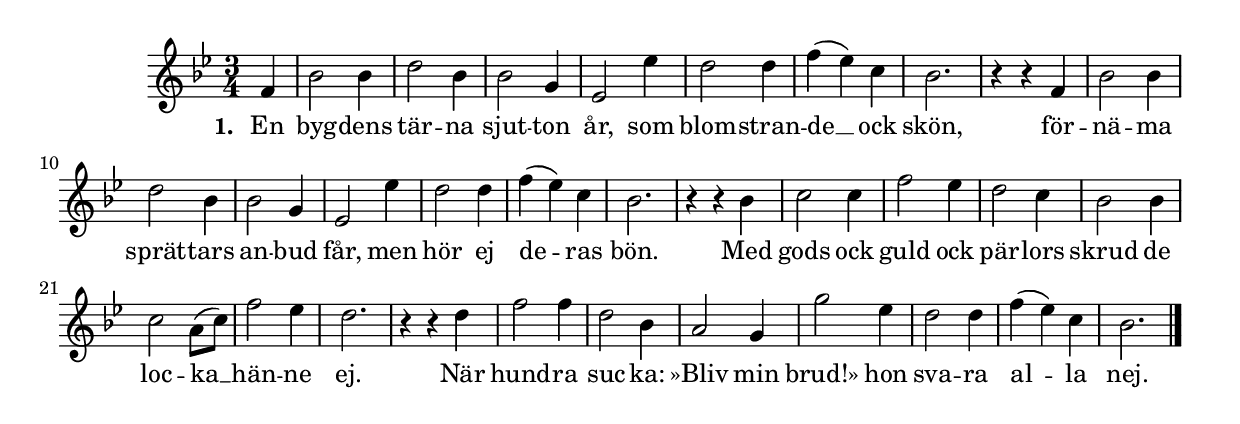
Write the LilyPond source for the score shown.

{
\time 3/4
\key bes \major

 \partial 4
 f'4  | 
 bes'2 bes'4  | 
 d''2 bes'4  | 
 bes'2 g'4  | 
 ees'2 ees''4  | 
 d''2 d''4  | 
 f''-( ees''-) c''  | 
 bes'2.  | 
 r4 r f'  | 
 bes'2 bes'4  | 
 d''2 bes'4  | 
 bes'2 g'4  | 
 ees'2 ees''4  | 
 d''2 d''4  | 
 f''-( ees''-) c''  | 
 bes'2.  | 
 r4 r bes'  | 
 c''2 c''4  | 
 f''2 ees''4  | 
 d''2 c''4  | 
 bes'2 bes'4  | 
 c''2 a'8-( c''-)  | 
 f''2 ees''4  | 
 d''2.  | 
 r4 r d''  | 
 f''2 f''4  | 
 d''2 bes'4  | 
 a'2 g'4  | 
 g''2 ees''4  | 
 d''2 d''4  | 
 f''-( ees''-) c''  | 
 bes'2. \bar "|."
 }
 \addlyrics {
     \set stanza = #"1. "
     En byg -- dens tär -- na sjut -- ton år, som blom -- stran -- de __ ock skön,
     för -- nä -- ma sprät -- tars an -- bud får, men hör ej de --  -- ras bön.
     Med gods ock guld ock pär -- lors skrud de loc -- ka __ hän -- ne ej.
     När hund -- ra suc -- ka: »Bliv min brud!» hon sva -- ra al --  -- la nej.
}
